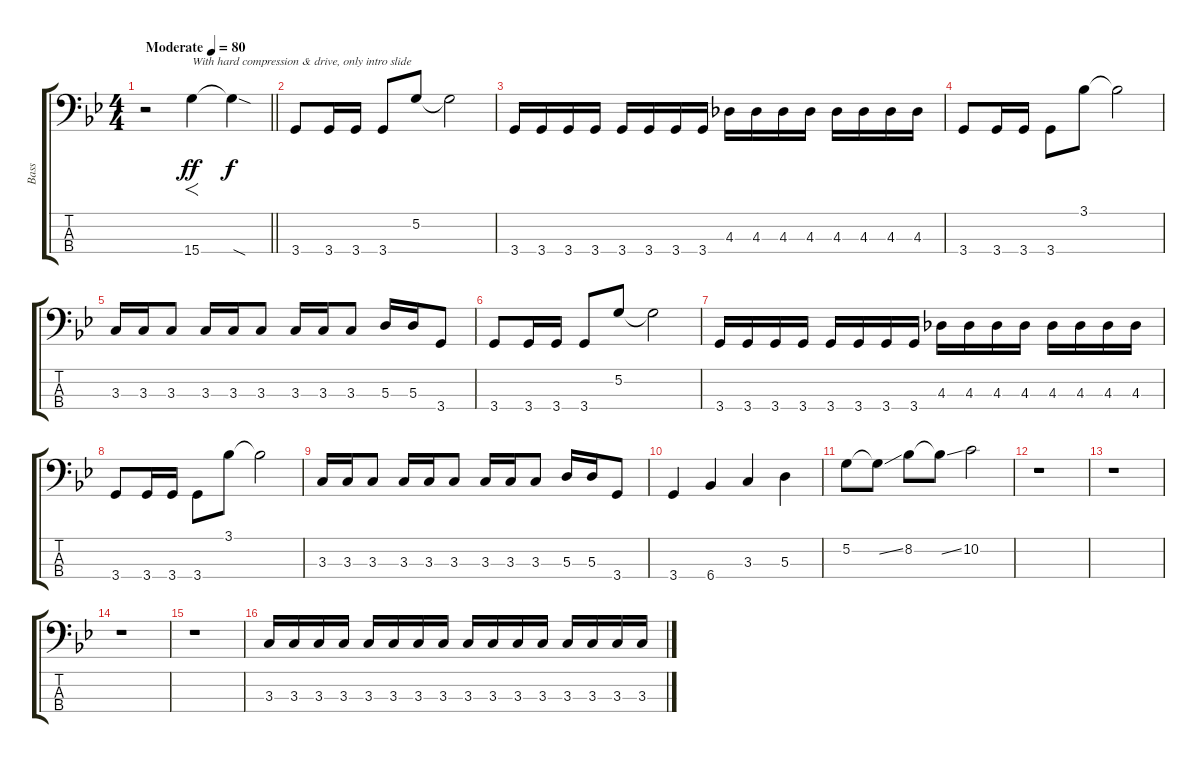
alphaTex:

\track ("Bass" "Bass") {instrument electricbassfinger}
\staff {score tabs}
\tuning (G2 D2 A1 E1) {hide}
\ts (4 4)
\tempo (80 "Moderate")
\clef f4
\barLineRight lightlight
\ks gminor
r.2{dy ff instrument electricbassfinger} 15.4.4{f txt "With hard compression & drive, only intro slide"} 15.4{sod t}.4{dy f} |
3.4.8 3.4.16 3.4.16 3.4.8 5.2.8 5.2{t}.2 |
3.4.16 3.4.16 3.4.16 3.4.16 3.4.16 3.4.16 3.4.16 3.4.16 4.3.16 4.3.16 4.3.16 4.3.16 4.3.16 4.3.16 4.3.16 4.3.16 |
3.4.8 3.4.16 3.4.16 3.4.8 3.1.8 3.1{t}.2 |
3.3.16 3.3.16 3.3.8 3.3.16 3.3.16 3.3.8 3.3.16 3.3.16 3.3.8 5.3.16 5.3.16 3.4.8 |
3.4.8 3.4.16 3.4.16 3.4.8 5.2.8 5.2{t}.2 |
3.4.16 3.4.16 3.4.16 3.4.16 3.4.16 3.4.16 3.4.16 3.4.16 4.3.16 4.3.16 4.3.16 4.3.16 4.3.16 4.3.16 4.3.16 4.3.16 |
3.4.8 3.4.16 3.4.16 3.4.8 3.1.8 3.1{t}.2 |
3.3.16 3.3.16 3.3.8 3.3.16 3.3.16 3.3.8 3.3.16 3.3.16 3.3.8 5.3.16 5.3.16 3.4.8 |
3.4.4 6.4.4 3.3.4 5.3.4 |
5.2.8 5.2{ss t}.8 8.2.8 8.2{ss t}.8 10.2.2 |
r.1 |
r.1 |
r.1 |
r.1 |
3.3.16 3.3.16 3.3.16 3.3.16 3.3.16 3.3.16 3.3.16 3.3.16 3.3.16 3.3.16 3.3.16 3.3.16 3.3.16 3.3.16 3.3.16 3.3.16
